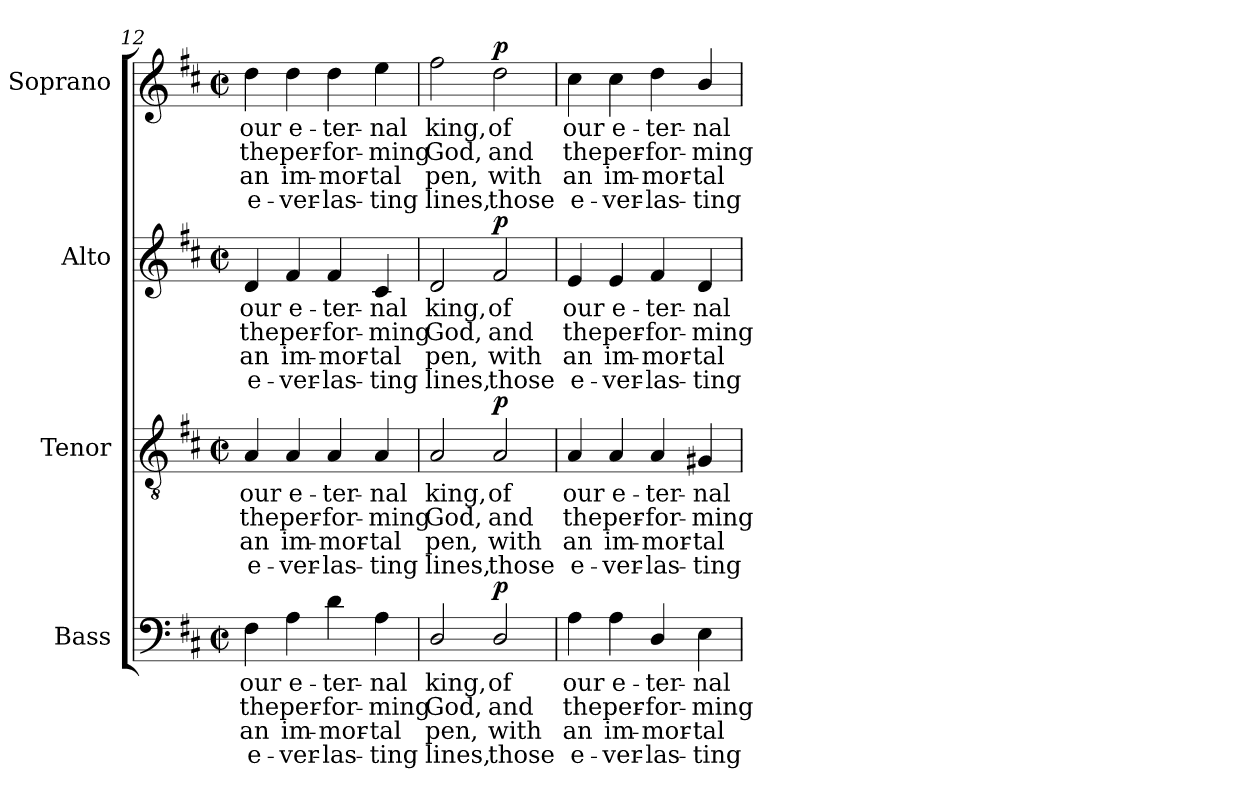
**kern	**text	**text	**text	**text	**dynam	**kern	**text	**text	**text	**text	**dynam	**kern	**text	**text	**text	**text	**dynam	**kern	**text	**text	**text	**text	**dynam
*part4	*part4	*part4	*part4	*part4	*part4	*part3	*part3	*part3	*part3	*part3	*part3	*part2	*part2	*part2	*part2	*part2	*part2	*part1	*part1	*part1	*part1	*part1	*part1
*staff4	*staff4	*staff4	*staff4	*staff4	*staff4	*staff3	*staff3	*staff3	*staff3	*staff3	*staff3	*staff2	*staff2	*staff2	*staff2	*staff2	*staff2	*staff1	*staff1	*staff1	*staff1	*staff1	*staff1
*I"Bass	*	*	*	*	*	*I"Tenor	*	*	*	*	*	*I"Alto	*	*	*	*	*	*I"Soprano	*	*	*	*	*
*I'B.	*	*	*	*	*	*I'T.	*	*	*	*	*	*I'A.	*	*	*	*	*	*I'S.	*	*	*	*	*
*clefF4	*	*	*	*	*	*clefGv2	*	*	*	*	*	*clefG2	*	*	*	*	*	*clefG2	*	*	*	*	*
*	*	*	*	*	*	*ITrd7c12	*	*	*	*	*	*	*	*	*	*	*	*	*	*	*	*	*
*k[f#c#]	*	*	*	*	*	*k[f#c#]	*	*	*	*	*	*k[f#c#]	*	*	*	*	*	*k[f#c#]	*	*	*	*	*
*D:	*	*	*	*	*	*D:	*	*	*	*	*	*D:	*	*	*	*	*	*D:	*	*	*	*	*
*M2/2	*	*	*	*	*	*M2/2	*	*	*	*	*	*M2/2	*	*	*	*	*	*M2/2	*	*	*	*	*
*met(c|)	*	*	*	*	*	*met(c|)	*	*	*	*	*	*met(c|)	*	*	*	*	*	*met(c|)	*	*	*	*	*
=12	=12	=12	=12	=12	=12	=12	=12	=12	=12	=12	=12	=12	=12	=12	=12	=12	=12	=12	=12	=12	=12	=12	=12
!	!LO:LY:b:color=#000000	!LO:LY:b:color=#000000	!LO:LY:b:color=#000000	!LO:LY:b:color=#000000	!	!	!	!	!	!	!	!	!	!	!	!	!	!	!	!	!	!	!
!	!	!	!	!	!	!	!LO:LY:b:color=#000000	!LO:LY:b:color=#000000	!LO:LY:b:color=#000000	!LO:LY:b:color=#000000	!	!	!	!	!	!	!	!	!	!	!	!	!
!	!	!	!	!	!	!	!	!	!	!	!	!	!LO:LY:b:color=#000000	!LO:LY:b:color=#000000	!LO:LY:b:color=#000000	!LO:LY:b:color=#000000	!	!	!	!	!	!	!
!	!	!	!	!	!	!	!	!	!	!	!	!	!	!	!	!	!	!	!LO:LY:b:color=#000000	!LO:LY:b:color=#000000	!LO:LY:b:color=#000000	!LO:LY:b:color=#000000	!
4F#i\	our	the	an	e-	.	4AAi/	our	the	an	e-	.	4di/	our	the	an	e-	.	4ddi\	our	the	an	e-	.
!	!LO:LY:b:color=#000000	!LO:LY:b:color=#000000	!LO:LY:b:color=#000000	!LO:LY:b:color=#000000	!	!	!	!	!	!	!	!	!	!	!	!	!	!	!	!	!	!	!
!	!	!	!	!	!	!	!LO:LY:b:color=#000000	!LO:LY:b:color=#000000	!LO:LY:b:color=#000000	!LO:LY:b:color=#000000	!	!	!	!	!	!	!	!	!	!	!	!	!
!	!	!	!	!	!	!	!	!	!	!	!	!	!LO:LY:b:color=#000000	!LO:LY:b:color=#000000	!LO:LY:b:color=#000000	!LO:LY:b:color=#000000	!	!	!	!	!	!	!
!	!	!	!	!	!	!	!	!	!	!	!	!	!	!	!	!	!	!	!LO:LY:b:color=#000000	!LO:LY:b:color=#000000	!LO:LY:b:color=#000000	!LO:LY:b:color=#000000	!
4Ai\	e-	per-	-im-	-ver-	.	4AAi/	e-	per-	-im-	-ver-	.	4f#i/	e-	per-	-im-	-ver-	.	4ddi\	e-	per-	-im-	-ver-	.
!	!LO:LY:b:color=#000000	!LO:LY:b:color=#000000	!LO:LY:b:color=#000000	!LO:LY:b:color=#000000	!	!	!	!	!	!	!	!	!	!	!	!	!	!	!	!	!	!	!
!	!	!	!	!	!	!	!LO:LY:b:color=#000000	!LO:LY:b:color=#000000	!LO:LY:b:color=#000000	!LO:LY:b:color=#000000	!	!	!	!	!	!	!	!	!	!	!	!	!
!	!	!	!	!	!	!	!	!	!	!	!	!	!LO:LY:b:color=#000000	!LO:LY:b:color=#000000	!LO:LY:b:color=#000000	!LO:LY:b:color=#000000	!	!	!	!	!	!	!
!	!	!	!	!	!	!	!	!	!	!	!	!	!	!	!	!	!	!	!LO:LY:b:color=#000000	!LO:LY:b:color=#000000	!LO:LY:b:color=#000000	!LO:LY:b:color=#000000	!
4di\	-ter-	-for-	-mor-	-las-	.	4AAi/	-ter-	-for-	-mor-	-las-	.	4f#i/	-ter-	-for-	-mor-	-las-	.	4ddi\	-ter-	-for-	-mor-	-las-	.
!	!LO:LY:b:color=#000000	!LO:LY:b:color=#000000	!LO:LY:b:color=#000000	!LO:LY:b:color=#000000	!	!	!	!	!	!	!	!	!	!	!	!	!	!	!	!	!	!	!
!	!	!	!	!	!	!	!LO:LY:b:color=#000000	!LO:LY:b:color=#000000	!LO:LY:b:color=#000000	!LO:LY:b:color=#000000	!	!	!	!	!	!	!	!	!	!	!	!	!
!	!	!	!	!	!	!	!	!	!	!	!	!	!LO:LY:b:color=#000000	!LO:LY:b:color=#000000	!LO:LY:b:color=#000000	!LO:LY:b:color=#000000	!	!	!	!	!	!	!
!	!	!	!	!	!	!	!	!	!	!	!	!	!	!	!	!	!	!	!LO:LY:b:color=#000000	!LO:LY:b:color=#000000	!LO:LY:b:color=#000000	!LO:LY:b:color=#000000	!
4Ai\	-nal	-ming	-tal	ting	.	4AAi/	-nal	-ming	-tal	ting	.	4c#i/	-nal	-ming	-tal	ting	.	4eei\	-nal	-ming	-tal	ting	.
=13	=13	=13	=13	=13	=13	=13	=13	=13	=13	=13	=13	=13	=13	=13	=13	=13	=13	=13	=13	=13	=13	=13	=13
!	!LO:LY:b:color=#000000	!LO:LY:b:color=#000000	!LO:LY:b:color=#000000	!LO:LY:b:color=#000000	!	!	!	!	!	!	!	!	!	!	!	!	!	!	!	!	!	!	!
!	!	!	!	!	!	!	!LO:LY:b:color=#000000	!LO:LY:b:color=#000000	!LO:LY:b:color=#000000	!LO:LY:b:color=#000000	!	!	!	!	!	!	!	!	!	!	!	!	!
!	!	!	!	!	!	!	!	!	!	!	!	!	!LO:LY:b:color=#000000	!LO:LY:b:color=#000000	!LO:LY:b:color=#000000	!LO:LY:b:color=#000000	!	!	!	!	!	!	!
!	!	!	!	!	!	!	!	!	!	!	!	!	!	!	!	!	!	!	!LO:LY:b:color=#000000	!LO:LY:b:color=#000000	!LO:LY:b:color=#000000	!LO:LY:b:color=#000000	!
2Di/	king,	God,	pen,	lines,	.	2AAi/	king,	God,	pen,	lines,	.	2di/	king,	God,	pen,	lines,	.	2ff#i\	king,	God,	pen,	lines,	.
!	!LO:LY:b:color=#000000	!LO:LY:b:color=#000000	!LO:LY:b:color=#000000	!LO:LY:b:color=#000000	!	!	!	!	!	!	!	!	!	!	!	!	!	!	!	!	!	!	!
!	!	!	!	!	!	!	!LO:LY:b:color=#000000	!LO:LY:b:color=#000000	!LO:LY:b:color=#000000	!LO:LY:b:color=#000000	!	!	!	!	!	!	!	!	!	!	!	!	!
!	!	!	!	!	!	!	!	!	!	!	!	!	!LO:LY:b:color=#000000	!LO:LY:b:color=#000000	!LO:LY:b:color=#000000	!LO:LY:b:color=#000000	!	!	!	!	!	!	!
!	!	!	!	!	!	!	!	!	!	!	!	!	!	!	!	!	!	!	!LO:LY:b:color=#000000	!LO:LY:b:color=#000000	!LO:LY:b:color=#000000	!LO:LY:b:color=#000000	!
2Di/	of	and	with	those	p	2AAi/	of	and	with	those	p	2f#i/	of	and	with	those	p	2ddi\	of	and	with	those	p
=14	=14	=14	=14	=14	=14	=14	=14	=14	=14	=14	=14	=14	=14	=14	=14	=14	=14	=14	=14	=14	=14	=14	=14
!	!LO:LY:b:color=#000000	!LO:LY:b:color=#000000	!LO:LY:b:color=#000000	!LO:LY:b:color=#000000	!	!	!	!	!	!	!	!	!	!	!	!	!	!	!	!	!	!	!
!	!	!	!	!	!	!	!LO:LY:b:color=#000000	!LO:LY:b:color=#000000	!LO:LY:b:color=#000000	!LO:LY:b:color=#000000	!	!	!	!	!	!	!	!	!	!	!	!	!
!	!	!	!	!	!	!	!	!	!	!	!	!	!LO:LY:b:color=#000000	!LO:LY:b:color=#000000	!LO:LY:b:color=#000000	!LO:LY:b:color=#000000	!	!	!	!	!	!	!
!	!	!	!	!	!	!	!	!	!	!	!	!	!	!	!	!	!	!	!LO:LY:b:color=#000000	!LO:LY:b:color=#000000	!LO:LY:b:color=#000000	!LO:LY:b:color=#000000	!
4Ai\	our	the	an	e-	.	4AAi/	our	the	an	e-	.	4ei/	our	the	an	e-	.	4cc#i\	our	the	an	e-	.
!	!LO:LY:b:color=#000000	!LO:LY:b:color=#000000	!LO:LY:b:color=#000000	!LO:LY:b:color=#000000	!	!	!	!	!	!	!	!	!	!	!	!	!	!	!	!	!	!	!
!	!	!	!	!	!	!	!LO:LY:b:color=#000000	!LO:LY:b:color=#000000	!LO:LY:b:color=#000000	!LO:LY:b:color=#000000	!	!	!	!	!	!	!	!	!	!	!	!	!
!	!	!	!	!	!	!	!	!	!	!	!	!	!LO:LY:b:color=#000000	!LO:LY:b:color=#000000	!LO:LY:b:color=#000000	!LO:LY:b:color=#000000	!	!	!	!	!	!	!
!	!	!	!	!	!	!	!	!	!	!	!	!	!	!	!	!	!	!	!LO:LY:b:color=#000000	!LO:LY:b:color=#000000	!LO:LY:b:color=#000000	!LO:LY:b:color=#000000	!
4Ai\	e-	per-	-im-	-ver-	.	4AAi/	e-	per-	-im-	-ver-	.	4ei/	e-	per-	-im-	-ver-	.	4cc#i\	e-	per-	-im-	-ver-	.
!	!LO:LY:b:color=#000000	!LO:LY:b:color=#000000	!LO:LY:b:color=#000000	!LO:LY:b:color=#000000	!	!	!	!	!	!	!	!	!	!	!	!	!	!	!	!	!	!	!
!	!	!	!	!	!	!	!LO:LY:b:color=#000000	!LO:LY:b:color=#000000	!LO:LY:b:color=#000000	!LO:LY:b:color=#000000	!	!	!	!	!	!	!	!	!	!	!	!	!
!	!	!	!	!	!	!	!	!	!	!	!	!	!LO:LY:b:color=#000000	!LO:LY:b:color=#000000	!LO:LY:b:color=#000000	!LO:LY:b:color=#000000	!	!	!	!	!	!	!
!	!	!	!	!	!	!	!	!	!	!	!	!	!	!	!	!	!	!	!LO:LY:b:color=#000000	!LO:LY:b:color=#000000	!LO:LY:b:color=#000000	!LO:LY:b:color=#000000	!
4Di/	-ter-	-for-	-mor-	-las-	.	4AAi/	-ter-	-for-	-mor-	-las-	.	4f#i/	-ter-	-for-	-mor-	-las-	.	4ddi\	-ter-	-for-	-mor-	-las-	.
!	!LO:LY:b:color=#000000	!LO:LY:b:color=#000000	!LO:LY:b:color=#000000	!LO:LY:b:color=#000000	!	!	!	!	!	!	!	!	!	!	!	!	!	!	!	!	!	!	!
!	!	!	!	!	!	!	!LO:LY:b:color=#000000	!LO:LY:b:color=#000000	!LO:LY:b:color=#000000	!LO:LY:b:color=#000000	!	!	!	!	!	!	!	!	!	!	!	!	!
!	!	!	!	!	!	!	!	!	!	!	!	!	!LO:LY:b:color=#000000	!LO:LY:b:color=#000000	!LO:LY:b:color=#000000	!LO:LY:b:color=#000000	!	!	!	!	!	!	!
!	!	!	!	!	!	!	!	!	!	!	!	!	!	!	!	!	!	!	!LO:LY:b:color=#000000	!LO:LY:b:color=#000000	!LO:LY:b:color=#000000	!LO:LY:b:color=#000000	!
4Ei\	-nal	-ming	-tal	ting	.	4GG#Xi/	-nal	-ming	-tal	ting	.	4di/	-nal	-ming	-tal	ting	.	4bi/	-nal	-ming	-tal	ting	.
=	=	=	=	=	=	=	=	=	=	=	=	=	=	=	=	=	=	=	=	=	=	=	=
*-	*-	*-	*-	*-	*-	*-	*-	*-	*-	*-	*-	*-	*-	*-	*-	*-	*-	*-	*-	*-	*-	*-	*-
